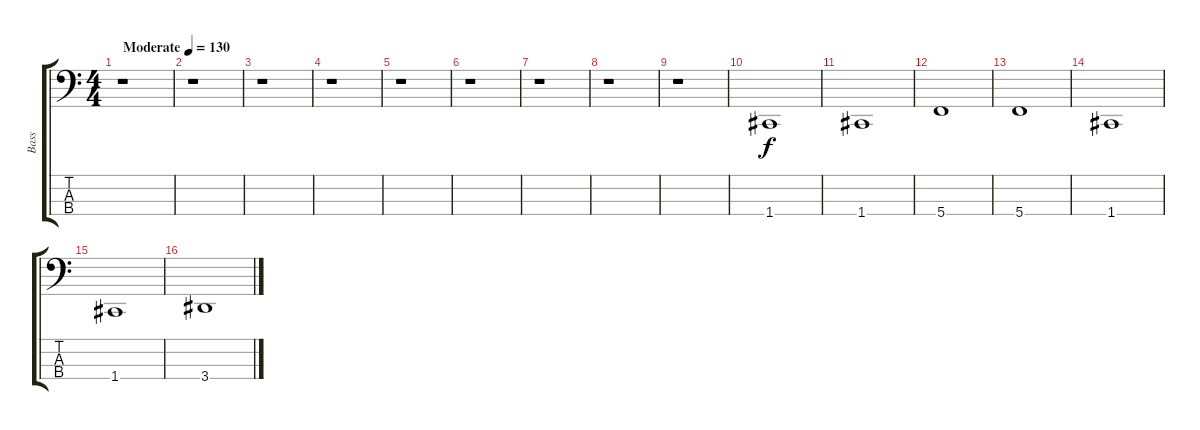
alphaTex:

\track ("Bass" "Bass") {instrument electricbasspick}
\staff {score tabs}
\tuning (F2 C2 G1 C1) {hide}
\ts (4 4)
\tempo (130 "Moderate")
\clef f4
\ks c
r.1{dy f instrument electricbasspick} |
r.1 |
r.1 |
r.1 |
r.1 |
r.1 |
r.1 |
r.1 |
r.1 |
1.4.1 |
1.4.1 |
5.4.1 |
5.4.1 |
1.4.1 |
1.4.1 |
3.4.1
